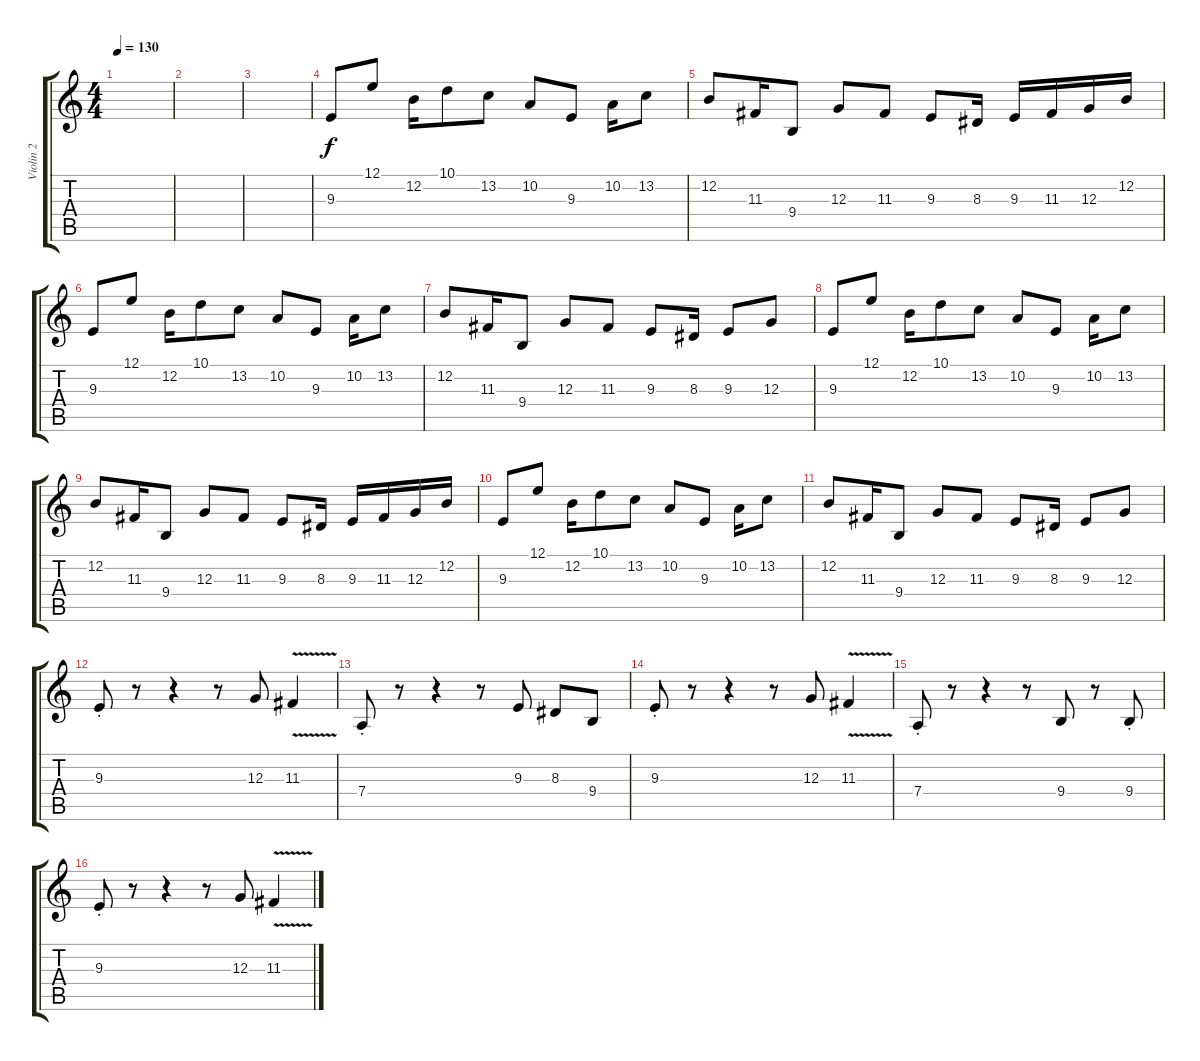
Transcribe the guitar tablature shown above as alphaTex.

\track ("Violin 2" "Violin 2") {instrument violin}
\staff {score tabs}
\tuning (E4 B3 G3 D3 A2 E2) {hide}
\ts (4 4)
\tempo 130
\clef g2
\ks c
|
|
|
9.3.8 12.1.8 12.2.16 10.1.8 13.2.8 10.2.8 9.3.8 10.2.16 13.2.8 |
12.2.8 11.3.16 9.4.8 12.3.8 11.3.8 9.3.8 8.3.16 9.3.16 11.3.16 12.3.16 12.2.16 |
9.3.8 12.1.8 12.2.16 10.1.8 13.2.8 10.2.8 9.3.8 10.2.16 13.2.8 |
12.2.8 11.3.16 9.4.8 12.3.8 11.3.8 9.3.8 8.3.16 9.3.8 12.3.8 |
9.3.8 12.1.8 12.2.16 10.1.8 13.2.8 10.2.8 9.3.8 10.2.16 13.2.8 |
12.2.8 11.3.16 9.4.8 12.3.8 11.3.8 9.3.8 8.3.16 9.3.16 11.3.16 12.3.16 12.2.16 |
9.3.8 12.1.8 12.2.16 10.1.8 13.2.8 10.2.8 9.3.8 10.2.16 13.2.8 |
12.2.8 11.3.16 9.4.8 12.3.8 11.3.8 9.3.8 8.3.16 9.3.8 12.3.8 |
9.3{st}.8 r.8 r.4 r.8 12.3.8 11.3{v}.4 |
7.4{st}.8 r.8 r.4 r.8 9.3.8 8.3.8 9.4.8 |
9.3{st}.8 r.8 r.4 r.8 12.3.8 11.3{v}.4 |
7.4{st}.8 r.8 r.4 r.8 9.4.8 r.8 9.4{st}.8 |
9.3{st}.8 r.8 r.4 r.8 12.3.8 11.3{v}.4
